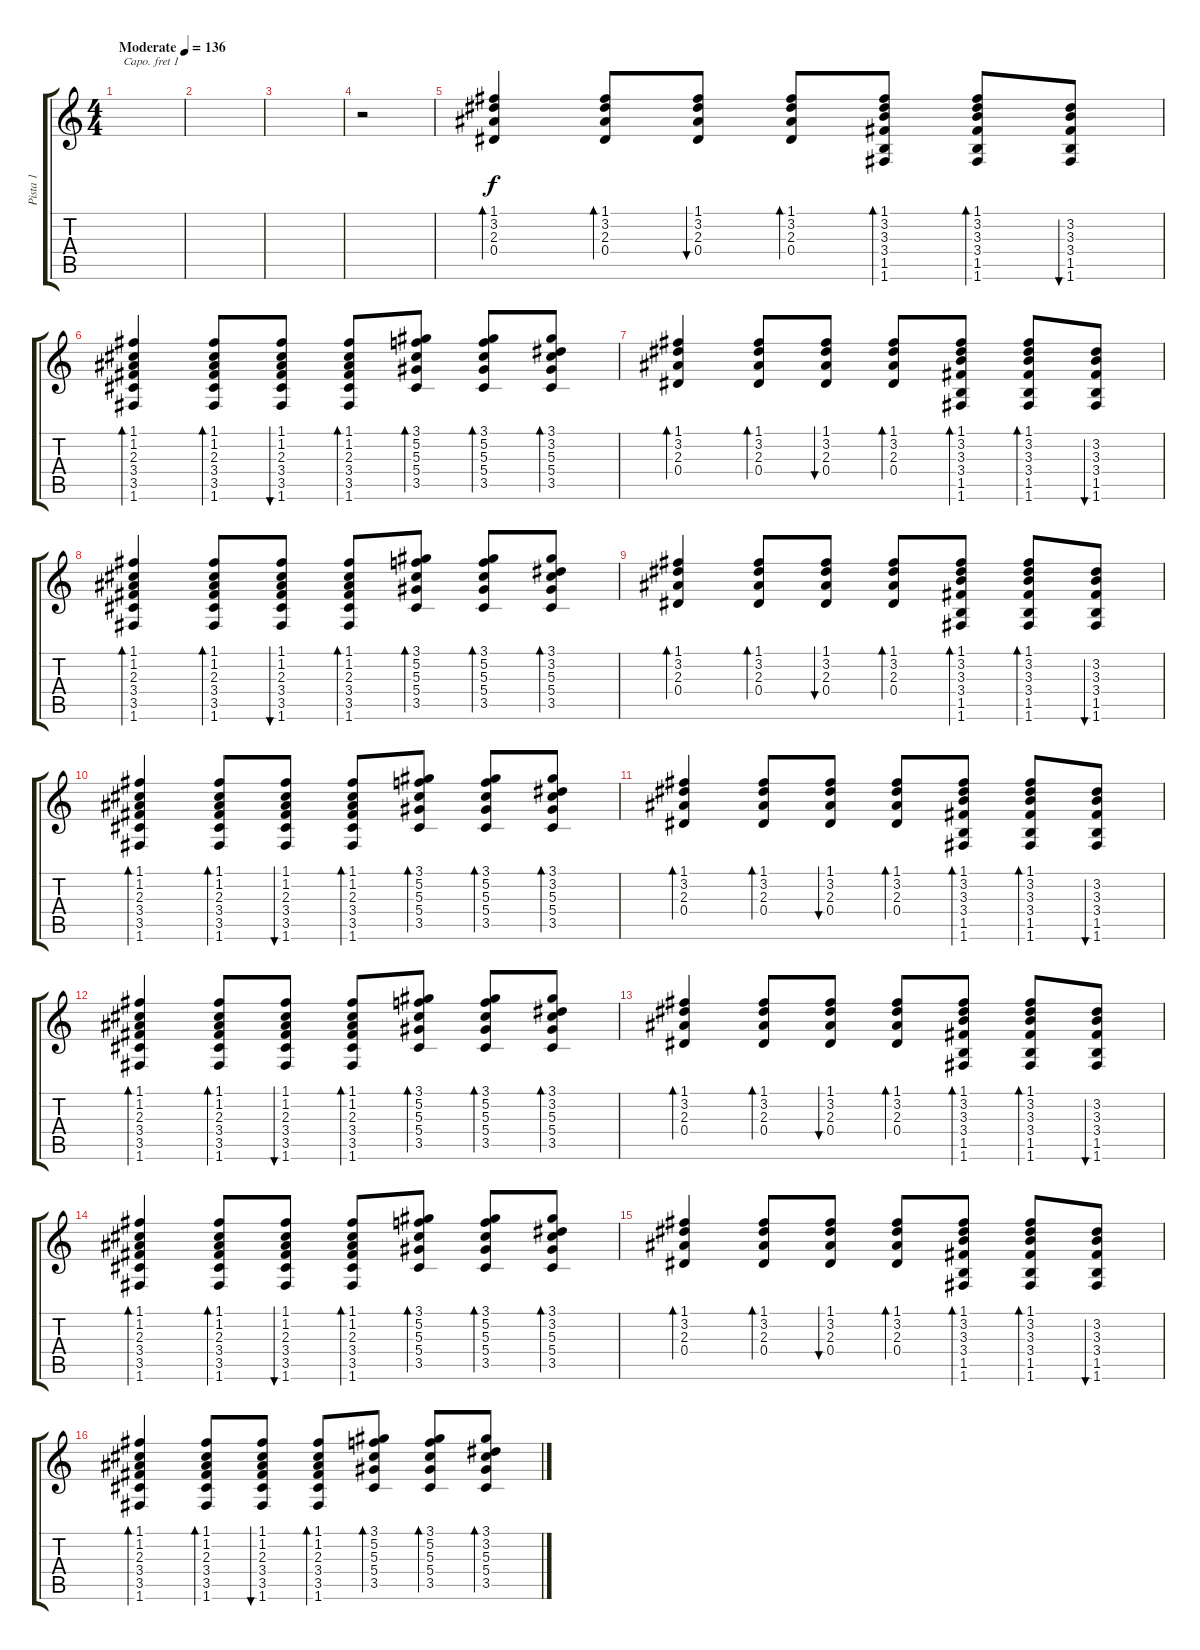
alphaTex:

\track ("Pista 1" "Pista 1") {instrument acousticguitarsteel}
\staff {score tabs}
\capo 1
\tuning (E4 B3 G3 D3 A2 E2) {hide}
\ts (4 4)
\tempo (136 "Moderate")
\clef g2
\ks c
|
|
|
r.2 |
(1.1 3.2 2.3 0.4).4{bd 60} (1.1 3.2 2.3 0.4).8{bd 60} (1.1 3.2 2.3 0.4).8{bu 60} (1.1 3.2 2.3 0.4).8{bd 60} (1.1 3.2 3.3 3.4 1.5 1.6).8{bd 60} (1.1 3.2 3.3 3.4 1.5 1.6).8{bd 60} (3.2 3.3 3.4 1.5 1.6).8{bu 60} |
(1.1 1.2 2.3 3.4 3.5 1.6).4{bd 60} (1.1 1.2 2.3 3.4 3.5 1.6).8{bd 60} (1.1 1.2 2.3 3.4 3.5 1.6).8{bu 60} (1.1 1.2 2.3 3.4 3.5 1.6).8{bd 60} (3.1 5.2 5.3 5.4 3.5).8{bd 60} (3.1 5.2 5.3 5.4 3.5).8{bd 60} (3.1 3.2 5.3 5.4 3.5).8{bd 60} |
(1.1 3.2 2.3 0.4).4{bd 60} (1.1 3.2 2.3 0.4).8{bd 60} (1.1 3.2 2.3 0.4).8{bu 60} (1.1 3.2 2.3 0.4).8{bd 60} (1.1 3.2 3.3 3.4 1.5 1.6).8{bd 60} (1.1 3.2 3.3 3.4 1.5 1.6).8{bd 60} (3.2 3.3 3.4 1.5 1.6).8{bu 60} |
(1.1 1.2 2.3 3.4 3.5 1.6).4{bd 60} (1.1 1.2 2.3 3.4 3.5 1.6).8{bd 60} (1.1 1.2 2.3 3.4 3.5 1.6).8{bu 60} (1.1 1.2 2.3 3.4 3.5 1.6).8{bd 60} (3.1 5.2 5.3 5.4 3.5).8{bd 60} (3.1 5.2 5.3 5.4 3.5).8{bd 60} (3.1 3.2 5.3 5.4 3.5).8{bd 60} |
(1.1 3.2 2.3 0.4).4{bd 60} (1.1 3.2 2.3 0.4).8{bd 60} (1.1 3.2 2.3 0.4).8{bu 60} (1.1 3.2 2.3 0.4).8{bd 60} (1.1 3.2 3.3 3.4 1.5 1.6).8{bd 60} (1.1 3.2 3.3 3.4 1.5 1.6).8{bd 60} (3.2 3.3 3.4 1.5 1.6).8{bu 60} |
(1.1 1.2 2.3 3.4 3.5 1.6).4{bd 60} (1.1 1.2 2.3 3.4 3.5 1.6).8{bd 60} (1.1 1.2 2.3 3.4 3.5 1.6).8{bu 60} (1.1 1.2 2.3 3.4 3.5 1.6).8{bd 60} (3.1 5.2 5.3 5.4 3.5).8{bd 60} (3.1 5.2 5.3 5.4 3.5).8{bd 60} (3.1 3.2 5.3 5.4 3.5).8{bd 60} |
(1.1 3.2 2.3 0.4).4{bd 60} (1.1 3.2 2.3 0.4).8{bd 60} (1.1 3.2 2.3 0.4).8{bu 60} (1.1 3.2 2.3 0.4).8{bd 60} (1.1 3.2 3.3 3.4 1.5 1.6).8{bd 60} (1.1 3.2 3.3 3.4 1.5 1.6).8{bd 60} (3.2 3.3 3.4 1.5 1.6).8{bu 60} |
(1.1 1.2 2.3 3.4 3.5 1.6).4{bd 60} (1.1 1.2 2.3 3.4 3.5 1.6).8{bd 60} (1.1 1.2 2.3 3.4 3.5 1.6).8{bu 60} (1.1 1.2 2.3 3.4 3.5 1.6).8{bd 60} (3.1 5.2 5.3 5.4 3.5).8{bd 60} (3.1 5.2 5.3 5.4 3.5).8{bd 60} (3.1 3.2 5.3 5.4 3.5).8{bd 60} |
(1.1 3.2 2.3 0.4).4{bd 60} (1.1 3.2 2.3 0.4).8{bd 60} (1.1 3.2 2.3 0.4).8{bu 60} (1.1 3.2 2.3 0.4).8{bd 60} (1.1 3.2 3.3 3.4 1.5 1.6).8{bd 60} (1.1 3.2 3.3 3.4 1.5 1.6).8{bd 60} (3.2 3.3 3.4 1.5 1.6).8{bu 60} |
(1.1 1.2 2.3 3.4 3.5 1.6).4{bd 60} (1.1 1.2 2.3 3.4 3.5 1.6).8{bd 60} (1.1 1.2 2.3 3.4 3.5 1.6).8{bu 60} (1.1 1.2 2.3 3.4 3.5 1.6).8{bd 60} (3.1 5.2 5.3 5.4 3.5).8{bd 60} (3.1 5.2 5.3 5.4 3.5).8{bd 60} (3.1 3.2 5.3 5.4 3.5).8{bd 60} |
(1.1 3.2 2.3 0.4).4{bd 60} (1.1 3.2 2.3 0.4).8{bd 60} (1.1 3.2 2.3 0.4).8{bu 60} (1.1 3.2 2.3 0.4).8{bd 60} (1.1 3.2 3.3 3.4 1.5 1.6).8{bd 60} (1.1 3.2 3.3 3.4 1.5 1.6).8{bd 60} (3.2 3.3 3.4 1.5 1.6).8{bu 60} |
(1.1 1.2 2.3 3.4 3.5 1.6).4{bd 60} (1.1 1.2 2.3 3.4 3.5 1.6).8{bd 60} (1.1 1.2 2.3 3.4 3.5 1.6).8{bu 60} (1.1 1.2 2.3 3.4 3.5 1.6).8{bd 60} (3.1 5.2 5.3 5.4 3.5).8{bd 60} (3.1 5.2 5.3 5.4 3.5).8{bd 60} (3.1 3.2 5.3 5.4 3.5).8{bd 60}
